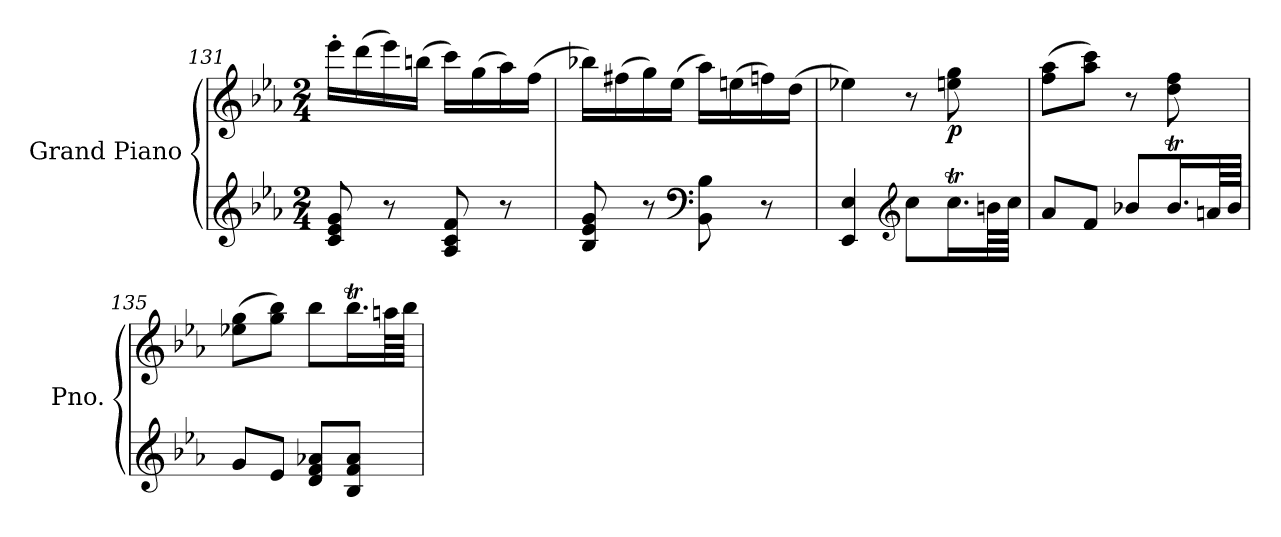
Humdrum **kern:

**kern	**kern	**dynam
*part1	*part1	*part1
*staff2	*staff1	*staff1/2
*I"Grand Piano	*	*
*I'Pno.	*	*
*clefG2	*clefG2	*
*k[b-e-a-]	*k[b-e-a-]	*
*M2/4	*M2/4	*
=131	=131	=131
8c/ 8e-/ 8g/	16eee-'\LL	.
.	(16ddd\	.
8r	16eee-\)	.
.	(16bbn\JJ	.
8A-/ 8c/ 8f/	16ccc\LL)	.
.	(16gg\	.
8r	16aa-\)	.
.	(16ff\JJ	.
=132	=132	=132
8B-/ 8e-/ 8g/	16bb-X\LL)	.
.	(16ff#X\	.
8r	16gg\)	.
.	(16ee-\JJ	.
*clefF4	*	*
8BB-\ 8B-\	16aa-\LL)	.
.	(16een\	.
8r	16ffn\)	.
.	(16dd\JJ	.
=133	=133	=133
4EE-/ 4E-/	4ee-X\)	.
*clefG2	*	*
8cc\L	8r	.
!	!	!LO:DY:b
16.ccT\L	8een\ 8gg\	p
64bn\LL	.	.
64cc\JJJJ	.	.
!!LO:LB:g=z
=134	=134	=134
8a-/L	(8ff\ 8aa-\L	.
8f/J	8aa-\ 8ccc\J)	.
8b-X/L	8r	.
16.b-T/L	8dd\ 8ff\	.
64an/LL	.	.
64b-/JJJJ	.	.
=135	=135	=135
8g/L	(8ee-X\ 8gg\L	.
8e-/J	8gg\ 8bb-\J)	.
8d/ 8f/ 8a-X/L	8bb-\L	.
8B-/ 8f/ 8a-/J	16.bb-T\L	.
.	64aan\LL	.
.	64bb-\JJJJ	.
=	=	=
*-	*-	*-
